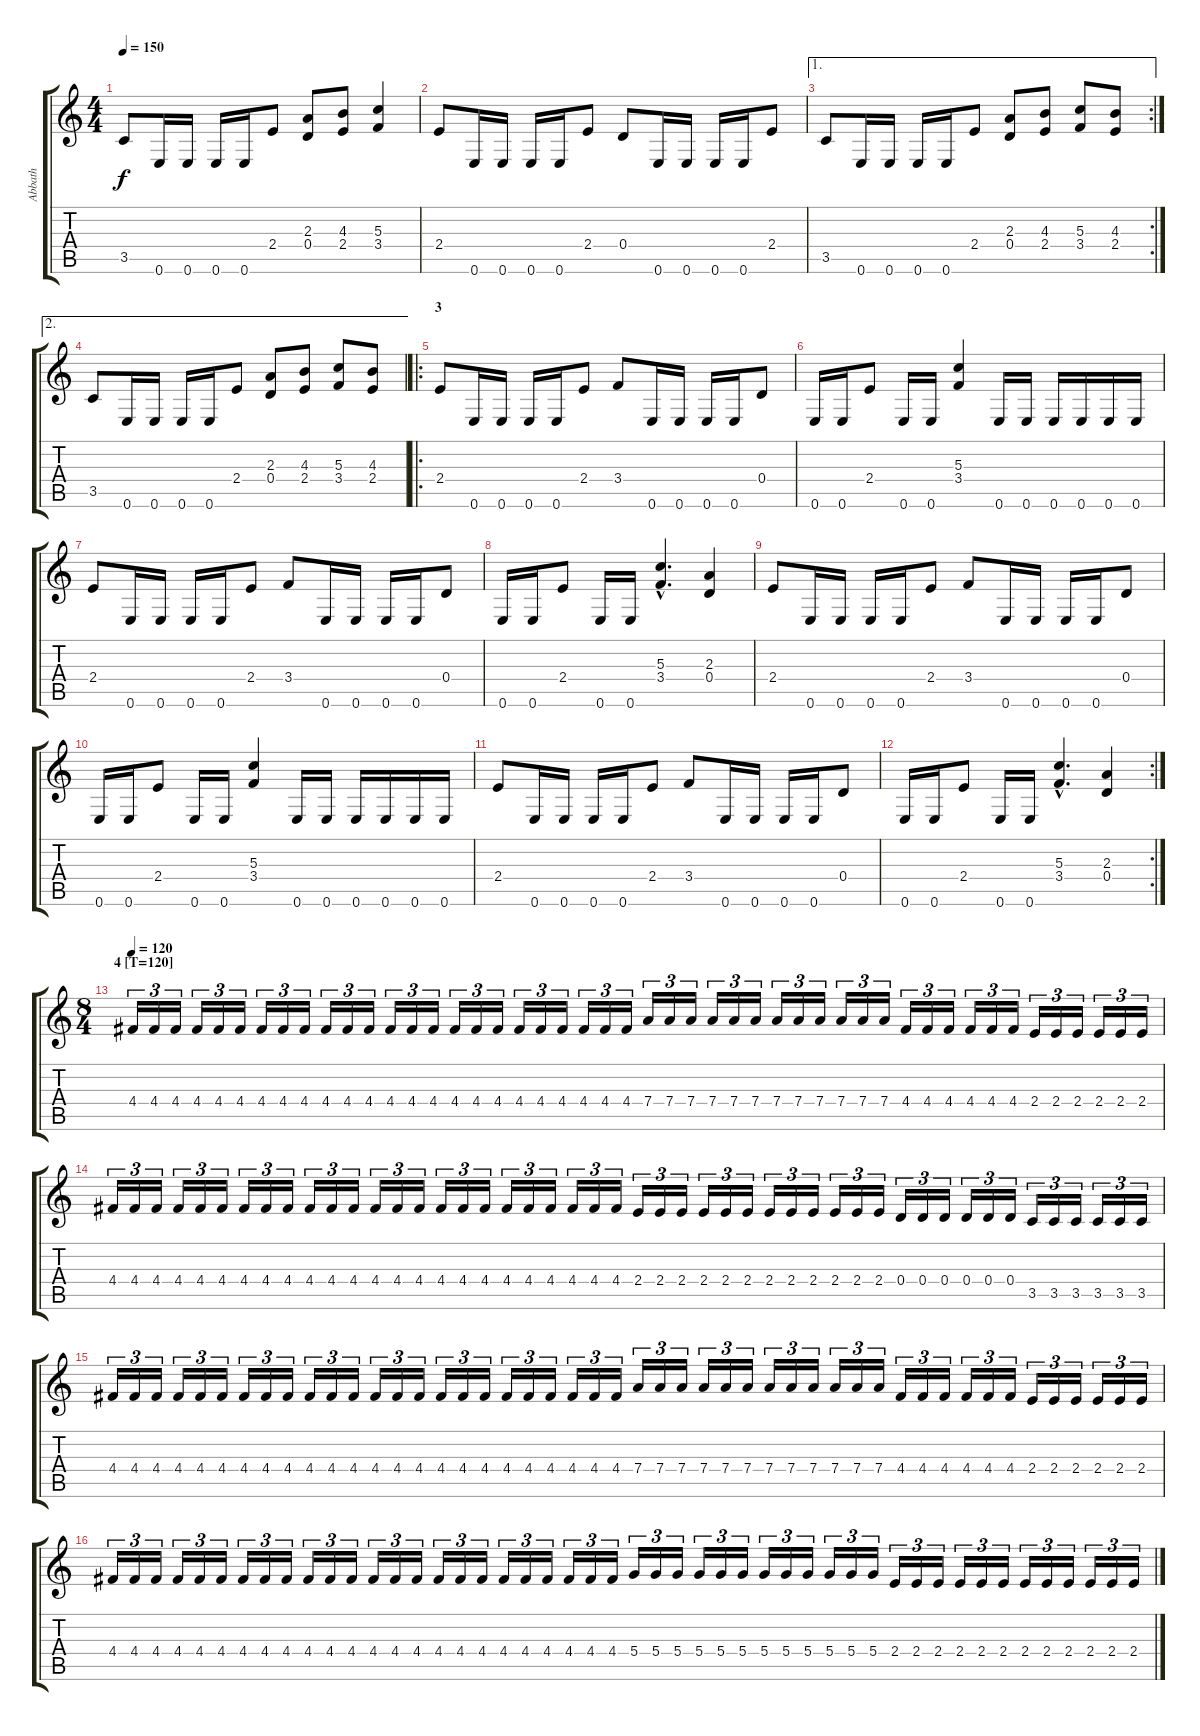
\track ("Abbath" "Abbath") {instrument distortionguitar}
\staff {score tabs}
\tuning (E4 B3 G3 D3 A2 E2) {hide}
\ts (4 4)
\tempo 150
\clef g2
\ks c
3.5.8{dy f} 0.6.16 0.6.16 0.6.16 0.6.16 2.4.8 (2.3 0.4).8 (4.3 2.4).8 (5.3 3.4).4 |
2.4.8 0.6.16 0.6.16 0.6.16 0.6.16 2.4.8 0.4.8 0.6.16 0.6.16 0.6.16 0.6.16 2.4.8 |
\ae 1
\rc 2
3.5.8 0.6.16 0.6.16 0.6.16 0.6.16 2.4.8 (2.3 0.4).8 (4.3 2.4).8 (5.3 3.4).8 (4.3 2.4).8 |
\ae 2
3.5.8 0.6.16 0.6.16 0.6.16 0.6.16 2.4.8 (2.3 0.4).8 (4.3 2.4).8 (5.3 3.4).8 (4.3 2.4).8 |
\ro
\section ("" "3")
2.4.8 0.6.16 0.6.16 0.6.16 0.6.16 2.4.8 3.4.8 0.6.16 0.6.16 0.6.16 0.6.16 0.4.8 |
0.6.16 0.6.16 2.4.8 0.6.16 0.6.16 (5.3 3.4).4 0.6.16 0.6.16 0.6.16 0.6.16 0.6.16 0.6.16 |
2.4.8 0.6.16 0.6.16 0.6.16 0.6.16 2.4.8 3.4.8 0.6.16 0.6.16 0.6.16 0.6.16 0.4.8 |
0.6.16 0.6.16 2.4.8 0.6.16 0.6.16 (5.3{hac} 3.4{hac}).4{d} (2.3 0.4).4 |
2.4.8 0.6.16 0.6.16 0.6.16 0.6.16 2.4.8 3.4.8 0.6.16 0.6.16 0.6.16 0.6.16 0.4.8 |
0.6.16 0.6.16 2.4.8 0.6.16 0.6.16 (5.3 3.4).4 0.6.16 0.6.16 0.6.16 0.6.16 0.6.16 0.6.16 |
2.4.8 0.6.16 0.6.16 0.6.16 0.6.16 2.4.8 3.4.8 0.6.16 0.6.16 0.6.16 0.6.16 0.4.8 |
\rc 2
0.6.16 0.6.16 2.4.8 0.6.16 0.6.16 (5.3{hac} 3.4{hac}).4{d} (2.3 0.4).4 |
\ts (8 4)
\section ("" "4 [T=120]")
\tempo 120
4.4.16{tu (3 2)} 4.4.16{tu (3 2)} 4.4.16{tu (3 2)} 4.4.16{tu (3 2)} 4.4.16{tu (3 2)} 4.4.16{tu (3 2)} 4.4.16{tu (3 2)} 4.4.16{tu (3 2)} 4.4.16{tu (3 2)} 4.4.16{tu (3 2)} 4.4.16{tu (3 2)} 4.4.16{tu (3 2)} 4.4.16{tu (3 2)} 4.4.16{tu (3 2)} 4.4.16{tu (3 2)} 4.4.16{tu (3 2)} 4.4.16{tu (3 2)} 4.4.16{tu (3 2)} 4.4.16{tu (3 2)} 4.4.16{tu (3 2)} 4.4.16{tu (3 2)} 4.4.16{tu (3 2)} 4.4.16{tu (3 2)} 4.4.16{tu (3 2)} 7.4.16{tu (3 2)} 7.4.16{tu (3 2)} 7.4.16{tu (3 2)} 7.4.16{tu (3 2)} 7.4.16{tu (3 2)} 7.4.16{tu (3 2)} 7.4.16{tu (3 2)} 7.4.16{tu (3 2)} 7.4.16{tu (3 2)} 7.4.16{tu (3 2)} 7.4.16{tu (3 2)} 7.4.16{tu (3 2)} 4.4.16{tu (3 2)} 4.4.16{tu (3 2)} 4.4.16{tu (3 2)} 4.4.16{tu (3 2)} 4.4.16{tu (3 2)} 4.4.16{tu (3 2)} 2.4.16{tu (3 2)} 2.4.16{tu (3 2)} 2.4.16{tu (3 2)} 2.4.16{tu (3 2)} 2.4.16{tu (3 2)} 2.4.16{tu (3 2)} |
4.4.16{tu (3 2)} 4.4.16{tu (3 2)} 4.4.16{tu (3 2)} 4.4.16{tu (3 2)} 4.4.16{tu (3 2)} 4.4.16{tu (3 2)} 4.4.16{tu (3 2)} 4.4.16{tu (3 2)} 4.4.16{tu (3 2)} 4.4.16{tu (3 2)} 4.4.16{tu (3 2)} 4.4.16{tu (3 2)} 4.4.16{tu (3 2)} 4.4.16{tu (3 2)} 4.4.16{tu (3 2)} 4.4.16{tu (3 2)} 4.4.16{tu (3 2)} 4.4.16{tu (3 2)} 4.4.16{tu (3 2)} 4.4.16{tu (3 2)} 4.4.16{tu (3 2)} 4.4.16{tu (3 2)} 4.4.16{tu (3 2)} 4.4.16{tu (3 2)} 2.4.16{tu (3 2)} 2.4.16{tu (3 2)} 2.4.16{tu (3 2)} 2.4.16{tu (3 2)} 2.4.16{tu (3 2)} 2.4.16{tu (3 2)} 2.4.16{tu (3 2)} 2.4.16{tu (3 2)} 2.4.16{tu (3 2)} 2.4.16{tu (3 2)} 2.4.16{tu (3 2)} 2.4.16{tu (3 2)} 0.4.16{tu (3 2)} 0.4.16{tu (3 2)} 0.4.16{tu (3 2)} 0.4.16{tu (3 2)} 0.4.16{tu (3 2)} 0.4.16{tu (3 2)} 3.5.16{tu (3 2)} 3.5.16{tu (3 2)} 3.5.16{tu (3 2)} 3.5.16{tu (3 2)} 3.5.16{tu (3 2)} 3.5.16{tu (3 2)} |
4.4.16{tu (3 2)} 4.4.16{tu (3 2)} 4.4.16{tu (3 2)} 4.4.16{tu (3 2)} 4.4.16{tu (3 2)} 4.4.16{tu (3 2)} 4.4.16{tu (3 2)} 4.4.16{tu (3 2)} 4.4.16{tu (3 2)} 4.4.16{tu (3 2)} 4.4.16{tu (3 2)} 4.4.16{tu (3 2)} 4.4.16{tu (3 2)} 4.4.16{tu (3 2)} 4.4.16{tu (3 2)} 4.4.16{tu (3 2)} 4.4.16{tu (3 2)} 4.4.16{tu (3 2)} 4.4.16{tu (3 2)} 4.4.16{tu (3 2)} 4.4.16{tu (3 2)} 4.4.16{tu (3 2)} 4.4.16{tu (3 2)} 4.4.16{tu (3 2)} 7.4.16{tu (3 2)} 7.4.16{tu (3 2)} 7.4.16{tu (3 2)} 7.4.16{tu (3 2)} 7.4.16{tu (3 2)} 7.4.16{tu (3 2)} 7.4.16{tu (3 2)} 7.4.16{tu (3 2)} 7.4.16{tu (3 2)} 7.4.16{tu (3 2)} 7.4.16{tu (3 2)} 7.4.16{tu (3 2)} 4.4.16{tu (3 2)} 4.4.16{tu (3 2)} 4.4.16{tu (3 2)} 4.4.16{tu (3 2)} 4.4.16{tu (3 2)} 4.4.16{tu (3 2)} 2.4.16{tu (3 2)} 2.4.16{tu (3 2)} 2.4.16{tu (3 2)} 2.4.16{tu (3 2)} 2.4.16{tu (3 2)} 2.4.16{tu (3 2)} |
4.4.16{tu (3 2)} 4.4.16{tu (3 2)} 4.4.16{tu (3 2)} 4.4.16{tu (3 2)} 4.4.16{tu (3 2)} 4.4.16{tu (3 2)} 4.4.16{tu (3 2)} 4.4.16{tu (3 2)} 4.4.16{tu (3 2)} 4.4.16{tu (3 2)} 4.4.16{tu (3 2)} 4.4.16{tu (3 2)} 4.4.16{tu (3 2)} 4.4.16{tu (3 2)} 4.4.16{tu (3 2)} 4.4.16{tu (3 2)} 4.4.16{tu (3 2)} 4.4.16{tu (3 2)} 4.4.16{tu (3 2)} 4.4.16{tu (3 2)} 4.4.16{tu (3 2)} 4.4.16{tu (3 2)} 4.4.16{tu (3 2)} 4.4.16{tu (3 2)} 5.4.16{tu (3 2)} 5.4.16{tu (3 2)} 5.4.16{tu (3 2)} 5.4.16{tu (3 2)} 5.4.16{tu (3 2)} 5.4.16{tu (3 2)} 5.4.16{tu (3 2)} 5.4.16{tu (3 2)} 5.4.16{tu (3 2)} 5.4.16{tu (3 2)} 5.4.16{tu (3 2)} 5.4.16{tu (3 2)} 2.4.16{tu (3 2)} 2.4.16{tu (3 2)} 2.4.16{tu (3 2)} 2.4.16{tu (3 2)} 2.4.16{tu (3 2)} 2.4.16{tu (3 2)} 2.4.16{tu (3 2)} 2.4.16{tu (3 2)} 2.4.16{tu (3 2)} 2.4.16{tu (3 2)} 2.4.16{tu (3 2)} 2.4.16{tu (3 2)}
